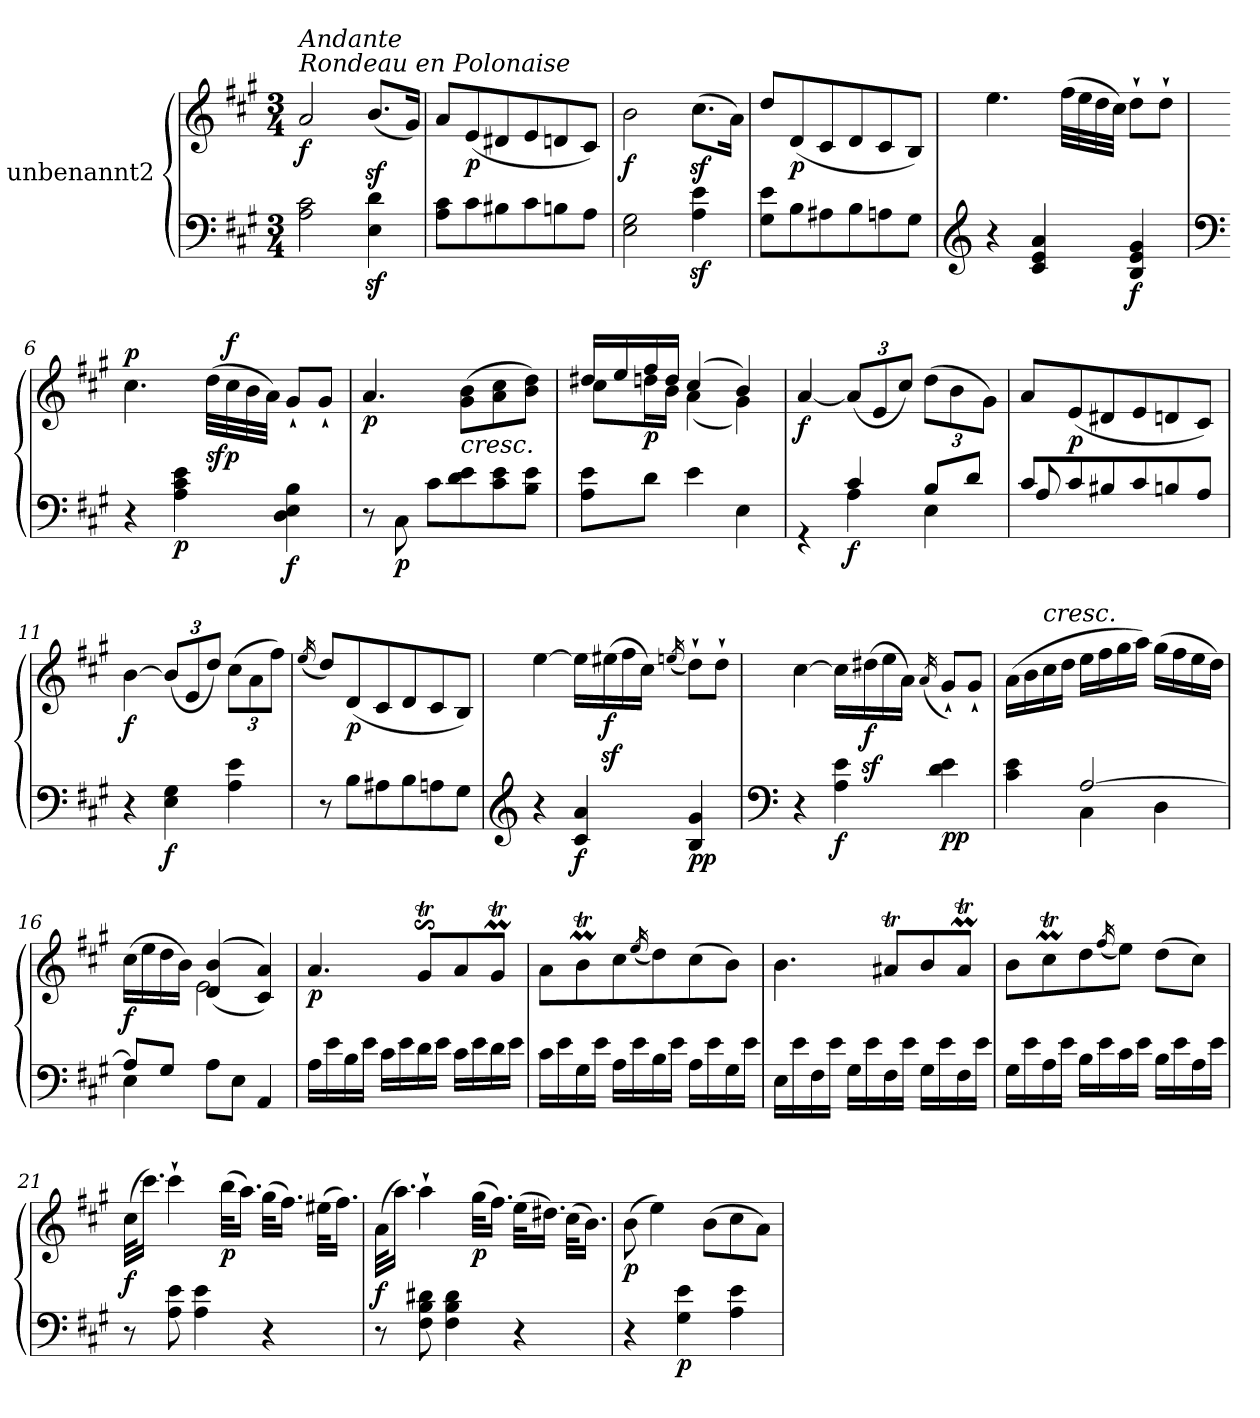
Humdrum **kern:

**kern	**kern	**dynam
*part1	*part1	*part1
*staff2	*staff1	*staff1/2
*I"unbenannt2	*	*
*clefF4	*clefG2	*
*k[f#c#g#]	*k[f#c#g#]	*
*M3/4	*M3/4	*
=1	=1	=1
!	!LO:TX:a:i:t=Rondeau en Polonaise	!
!	!LO:TX:a:i:t=Andante	!
!	!	!LO:DY:b
2A\ 2c#\	2a/	f
4E\z< 4d\z<	(<8.bz</L	.
.	16g#/Jk)	.
=2	=2	=2
8A\ 8c#\L	8a/L	.
!	!	!LO:DY:b
8c#\	(<8e/	p
8B#X\	8d#X/	.
8c#\	8e/	.
8Bn\	8dn/	.
8A\J	8c#/J)	.
=3	=3	=3
!	!	!LO:DY:b
2E\ 2G#\	2b\	f
4A\z< 4e\z<	(>8.cc#z>\L	.
.	16a\Jk)	.
=4	=4	=4
8G#\ 8e\L	8dd/L	.
!	!	!LO:DY:b
8B\	(<8d/	p
8A#X\	8c#/	.
8B\	8d/	.
8An\	8c#/	.
8G#\J	8B/J)	.
=5	=5	=5
*clefG2	*	*
4r	4.ee\	.
4c#/ 4e/ 4a/	.	.
!	!	!LO:DY:b
!	!	!LO:DY:n=1:a
.	(>32ff#\LLL	sfp f
.	32ee\	.
.	32dd\	.
.	32cc#\JJJ)	.
!	!	!LO:DY:n=2:b=2
4B/ 4e/ 4g#/	8dd`\L	f
.	8dd`\J	.
=6	=6	=6
*clefF4	*	*
!	!	!LO:DY:a
4r	4.cc#\	p
!	!	!LO:DY:b=2
4A\ 4c#\ 4e\	.	p
!	!	!LO:DY:b
.	(>32dd\LLL	sfp
!	!	!LO:DY:a
.	32cc#\	f
.	32b\	.
.	32a\JJJ)	.
!	!	!LO:DY:b=2
4D\ 4E\ 4B\	8g#`/L	f
.	8g#`/J	.
=7	=7	=7
!	!	!LO:DY:b
8r	4.a/	p
!	!	!LO:DY:b=2
8C#\	.	p
8c#\L	.	.
!	!LO:TX:b:i:t=cresc.	!
8d\ 8e\	(>8g#\ 8b\L	.
8c#\ 8e\	8a\ 8cc#\	.
8B\ 8e\J	8b\ 8dd\J)	.
=8	=8	=8
*	*^	*
8A\ 8e\L	16dd#X/LL	8cc#\L	.
.	16ee/	.	.
!	!	!	!LO:DY:b
8d\J	16ff#/	16ddn\L	p
.	16dd/JJ	16b\JJ	.
4e\	(>4cc#/	(<4a\	.
4E\	4b/)	4g#\)	.
=9	=9	=9	=9
*^	*	*	*
!	!	!	!	!LO:DY:b
*	*	*v	*v	*
4rGG	4ryy	[4a/	f
*	*	*Xbrackettup	*
!	!	!	!LO:DY:b=2
4c#/	4A\	(<12a/L]	f
.	.	12e/	.
.	.	12cc#/J)	.
8B/L	4E\	(>12dd\L	.
.	.	12b\	.
8d/J	.	.	.
.	.	12g#\J)	.
=10	=10	=10	=10
8c#/L	8A/	8a/L	.
!	!	!	!LO:DY:b
8c#/	2ryy	(<8e/	p
8B#X/	.	8d#X/	.
8c#/	.	8e/	.
8Bn/	.	8dn/	.
8A/J	8ryy	8c#/J)	.
=11	=11	=11	=11
!	!	!	!LO:DY:b
*v	*v	*	*
4r	[4b\	f
!	!	!LO:DY:b=2
4E\ 4G#\	(<12b/L]	f
.	12e/	.
.	12dd/J)	.
4A\ 4e\	(>12cc#\L	.
.	12a\	.
.	12ff#\J)	.
=12	=12	=12
.	(<16qee/	.
8r	8dd/L)	.
!	!	!LO:DY:b
8B\L	(<8d/	p
8A#X\	8c#/	.
8B\	8d/	.
8An\	8c#/	.
8G#\J	8B/J)	.
=13	=13	=13
*clefG2	*	*
4r	[4ee\	.
!	!	!LO:DY:b=2
4c#/ 4a/	16ee\LL]	f
!	!	!LO:DY:b
.	(>16ee#Xz>\	f
.	16ff#\	.
.	16cc#\JJ)	.
.	(<16qeen/	.
!	!	!LO:DY:b=2
!	!	!LO:DY:n=1:b
4B/ 4g#/	8dd`\L)	p p
.	8dd`\J	.
=14	=14	=14
*clefF4	*	*
4r	[4cc#\	.
!	!	!LO:DY:b=2
4A\ 4e\	16cc#\LL]	f
!	!	!LO:DY:b
.	(>16dd#Xz>\	f
.	16ee\	.
.	16a\JJ)	.
.	(<16qa/	.
!	!	!LO:DY:b=2
!	!	!LO:DY:n=1:b
4d\ 4e\	8g#`/L)	p p
.	8g#`/J	.
=15	=15	=15
*^	*	*
4c#\ 4e\	4ryy	(>16a\LL	.
.	.	16b\	.
!	!	!LO:TX:a:i:t=cresc.	!
.	.	16cc#\	.
.	.	16dd\JJ	.
[2A/	4C#\	16ee\LL	.
.	.	16ff#\	.
.	.	16gg#\	.
.	.	16aa\JJ)	.
.	4D\	(>16gg#\LL	.
.	.	16ff#\	.
.	.	16ee\	.
.	.	16dd\JJ)	.
=16	=16	=16	=16
*	*	*^	*
!	!	!	!	!LO:DY:b
8A/L]	4E\	(>16cc#\LL	4ryy	f
.	.	16ee\	.	.
8G#/J	.	16dd\	.	.
.	.	16b\JJ)	.	.
2ryy	8A\L	(<(>(>4d/ 4b/	2e\	.
.	8E\J	.	.	.
.	4AA/	4c#/ 4a/)))	.	.
*	*	*v	*v	*
=17	=17	=17	=17
!	!	!	!LO:DY:b
*v	*v	*	*
16A\LL	4.a/	p
16e\	.	.
16B\	.	.
16e\JJ	.	.
16c#\LL	.	.
16e\	.	.
16d\	8g#s$sSt/L	.
16e\JJ	.	.
16c#\LL	8a/	.
16e\	.	.
16d\	8g#mt/J	.
16e\JJ	.	.
=18	=18	=18
16c#\LL	8a\L	.
16e\	.	.
16G#\	8bMT\	.
16e\JJ	.	.
16A\LL	8cc#\	.
16e\	.	.
.	(<16qee/	.
16B\	8dd\)	.
16e\JJ	.	.
16A\LL	(>8cc#\	.
16e\	.	.
16G#\	8b\J)	.
16e\JJ	.	.
=19	=19	=19
16E\LL	4.b\	.
16e\	.	.
16F#\	.	.
16e\JJ	.	.
16G#\LL	.	.
16e\	.	.
16F#\	8a#Xt/L	.
16e\JJ	.	.
16G#\LL	8b/	.
16e\	.	.
16F#\	8a#mt/J	.
16e\JJ	.	.
=20	=20	=20
16G#\LL	8b\L	.
16e\	.	.
16A\	8cc#mt\	.
16e\JJ	.	.
16B\LL	8dd\	.
16e\	.	.
.	(<16qff#/	.
16c#\	8ee\J)	.
16e\JJ	.	.
16B\LL	(>8dd\L	.
16e\	.	.
16A\	8cc#\J)	.
16e\JJ	.	.
=21	=21	=21
!	!	!LO:DY:b
8r	(>32cc#\KLL	f
.	16.ccc#\JJ)	.
8A\ 8e\	4ccc#`\	.
4A\ 4e\	.	.
!	!	!LO:DY:b
.	(>32bb\KLL	p
.	16.aa\JJ)	.
4r	(>32gg#\KLL	.
.	16.ff#\JJ)	.
.	(>32ee#X\KLL	.
.	16.ff#\JJ)	.
=22	=22	=22
!	!	!LO:DY:a=2
8r	(>32a\KLL	f
.	16.aa\JJ)	.
8F#\ 8B\ 8d#X\	4aa`\	.
4F#\ 4B\ 4d#\	.	.
!	!	!LO:DY:b
.	(>32gg#\KLL	p
.	16.ff#\JJ)	.
4r	(>32ee\KLL	.
.	16.dd#X\JJ)	.
.	(>32cc#\KLL	.
.	16.b\JJ)	.
=23	=23	=23
!	!	!LO:DY:b
4r	(>8b\	p
.	4ee\)	.
!	!	!LO:DY:b=2
4G#\ 4e\	.	p
.	(>8b\L	.
4A\ 4e\	8cc#\	.
.	8a\J)	.
=	=	=
*-	*-	*-
